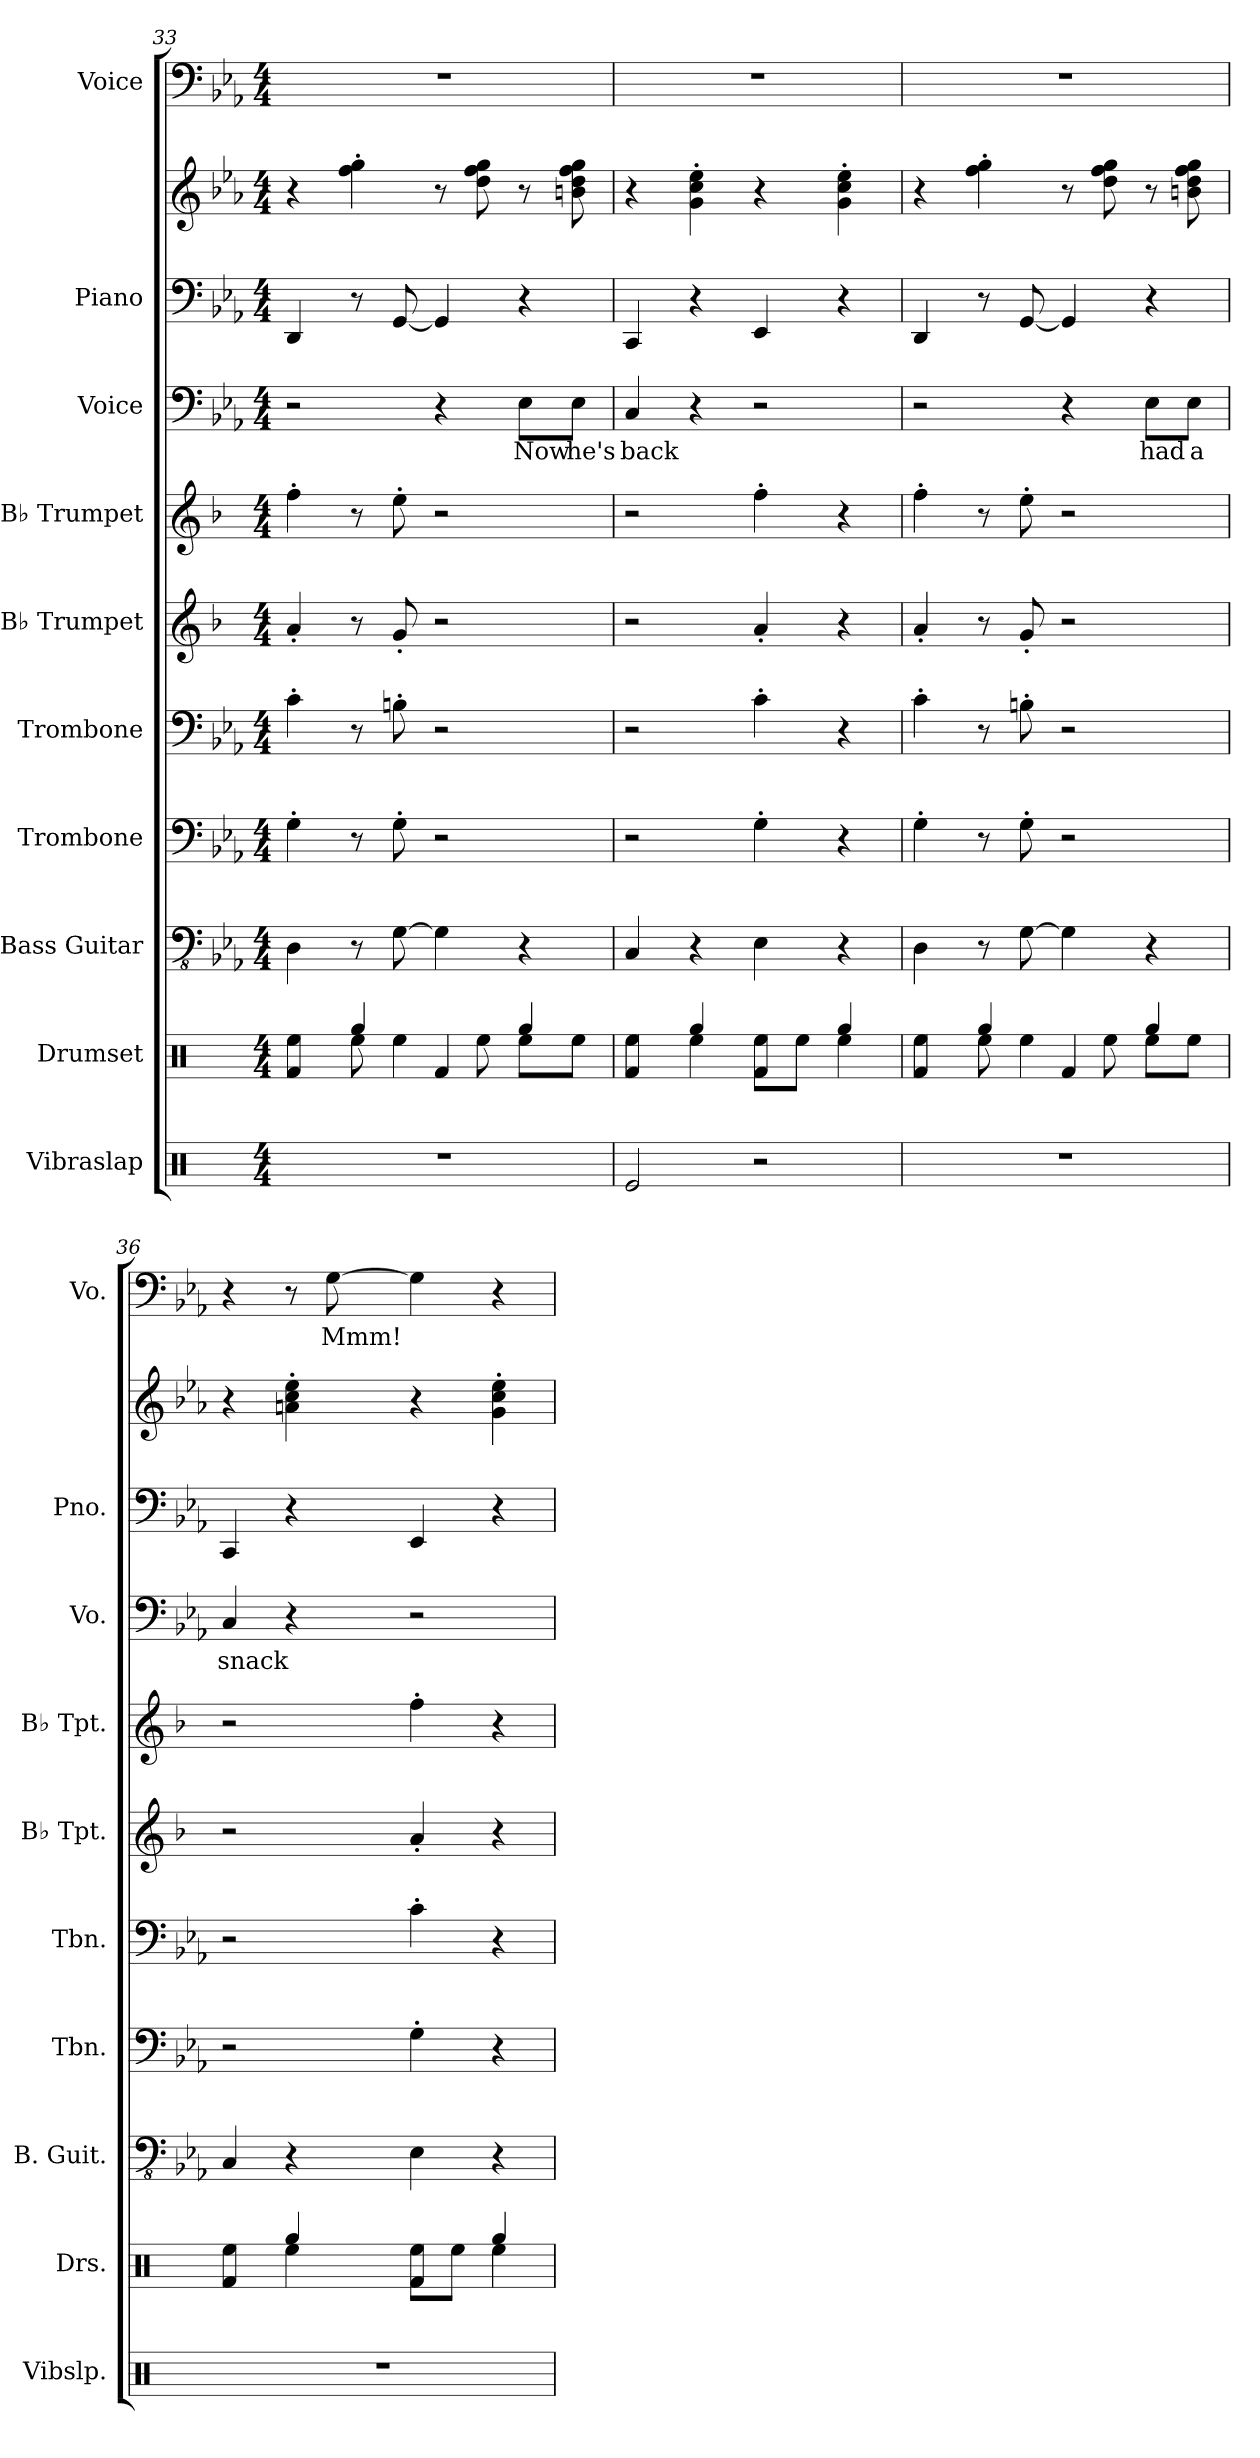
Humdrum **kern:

**kern	**kern	**kern	**kern	**kern	**kern	**kern	**kern	**text	**kern	**kern	**kern	**text
*part10	*part9	*part8	*part7	*part6	*part5	*part4	*part3	*part3	*part2	*part2	*part1	*part1
*staff11	*staff10	*staff9	*staff8	*staff7	*staff6	*staff5	*staff4	*staff4	*staff3	*staff2	*staff1	*staff1
*I"Vibraslap	*I"Drumset	*I"Bass Guitar	*I"Trombone	*I"Trombone	*I"B♭ Trumpet	*I"B♭ Trumpet	*I"Voice	*	*I"Piano	*	*I"Voice	*
*I'Vibslp.	*I'Drs.	*I'B. Guit.	*I'Tbn.	*I'Tbn.	*I'B♭ Tpt.	*I'B♭ Tpt.	*I'Vo.	*	*I'Pno.	*	*I'Vo.	*
*clefX	*clefX	*clefFv4	*clefF4	*clefF4	*clefG2	*clefG2	*clefF4	*	*clefF4	*clefG2	*clefF4	*
*	*	*	*	*	*ITrd1c2	*ITrd1c2	*	*	*	*	*	*
*k[]	*k[]	*k[b-e-a-]	*k[b-e-a-]	*k[b-e-a-]	*k[b-e-a-]	*k[b-e-a-]	*k[b-e-a-]	*	*k[b-e-a-]	*k[b-e-a-]	*k[b-e-a-]	*
*M4/4	*M4/4	*M4/4	*M4/4	*M4/4	*M4/4	*M4/4	*M4/4	*	*M4/4	*M4/4	*M4/4	*
=33	=33	=33	=33	=33	=33	=33	=33	=33	=33	=33	=33	=33
*	*^	*	*	*	*	*	*	*	*	*	*	*
1r	4Rf/	4Ree\	4DD\	4G'\	4c'\	4g'/	4ee-'\	2r	.	4DD/	4r	1r	.
.	4Rgg/	8Ree\	8r	8r	8r	8r	8r	.	.	8r	4ff\' 4gg\'	.	.
.	.	4Ree\	[8GG\	8G'\	8Bn'\	8f'/	8dd'\	.	.	[8GG/	.	.	.
.	4Rf/	.	4GG\]	2r	2r	2r	2r	4r	.	4GG/]	8r	.	.
.	.	8Ree\	.	.	.	.	.	.	.	.	8dd\ 8ff\ 8gg\	.	.
!	!	!	!	!	!	!	!	!	!LO:LY:b	!	!	!	!
.	4Rgg/	8Ree\L	4r	.	.	.	.	8E-\L	Now	4r	8r	.	.
!	!	!	!	!	!	!	!	!	!LO:LY:b	!	!	!	!
.	.	8Ree\J	.	.	.	.	.	8E-\J	he's	.	8bn\ 8dd\ 8ff\ 8gg\	.	.
=34	=34	=34	=34	=34	=34	=34	=34	=34	=34	=34	=34	=34	=34
!	!	!	!	!	!	!	!	!	!LO:LY:b	!	!	!	!
2Re/	4Rf/	4Ree\	4CC/	2r	2r	2r	2r	4C/	back	4CC/	4r	1r	.
.	4Rgg/	4Ree\	4r	.	.	.	.	4r	.	4r	4g\' 4cc\' 4ee-\'	.	.
2r	4Rf/	8Ree\L	4EE-\	4G'\	4c'\	4g'/	4ee-'\	2r	.	4EE-/	4r	.	.
.	.	8Ree\J	.	.	.	.	.	.	.	.	.	.	.
.	4Rgg/	4Ree\	4r	4r	4r	4r	4r	.	.	4r	4g\' 4cc\' 4ee-\'	.	.
=35	=35	=35	=35	=35	=35	=35	=35	=35	=35	=35	=35	=35	=35
1r	4Rf/	4Ree\	4DD\	4G'\	4c'\	4g'/	4ee-'\	2r	.	4DD/	4r	1r	.
.	4Rgg/	8Ree\	8r	8r	8r	8r	8r	.	.	8r	4ff\' 4gg\'	.	.
.	.	4Ree\	[8GG\	8G'\	8Bn'\	8f'/	8dd'\	.	.	[8GG/	.	.	.
.	4Rf/	.	4GG\]	2r	2r	2r	2r	4r	.	4GG/]	8r	.	.
.	.	8Ree\	.	.	.	.	.	.	.	.	8dd\ 8ff\ 8gg\	.	.
!	!	!	!	!	!	!	!	!	!LO:LY:b	!	!	!	!
.	4Rgg/	8Ree\L	4r	.	.	.	.	8E-\L	had	4r	8r	.	.
!	!	!	!	!	!	!	!	!	!LO:LY:b	!	!	!	!
.	.	8Ree\J	.	.	.	.	.	8E-\J	a	.	8bn\ 8dd\ 8ff\ 8gg\	.	.
!!LO:PB:g=z
=36	=36	=36	=36	=36	=36	=36	=36	=36	=36	=36	=36	=36	=36
!	!	!	!	!	!	!	!	!	!LO:LY:b	!	!	!	!
1r	4Rf/	4Ree\	4CC/	2r	2r	2r	2r	4C/	snack	4CC/	4r	4r	.
.	4Rgg/	4Ree\	4r	.	.	.	.	4r	.	4r	4an\' 4cc\' 4ee-\'	8r	.
!	!	!	!	!	!	!	!	!	!	!	!	!	!LO:LY:b
.	.	.	.	.	.	.	.	.	.	.	.	[8G\	Mmm!
.	4Rf/	8Ree\L	4EE-\	4G'\	4c'\	4g'/	4ee-'\	2r	.	4EE-/	4r	4G\]	.
.	.	8Ree\J	.	.	.	.	.	.	.	.	.	.	.
.	4Rgg/	4Ree\	4r	4r	4r	4r	4r	.	.	4r	4g\' 4cc\' 4ee-\'	4r	.
*	*v	*v	*	*	*	*	*	*	*	*	*	*	*
=	=	=	=	=	=	=	=	=	=	=	=	=
*-	*-	*-	*-	*-	*-	*-	*-	*-	*-	*-	*-	*-
